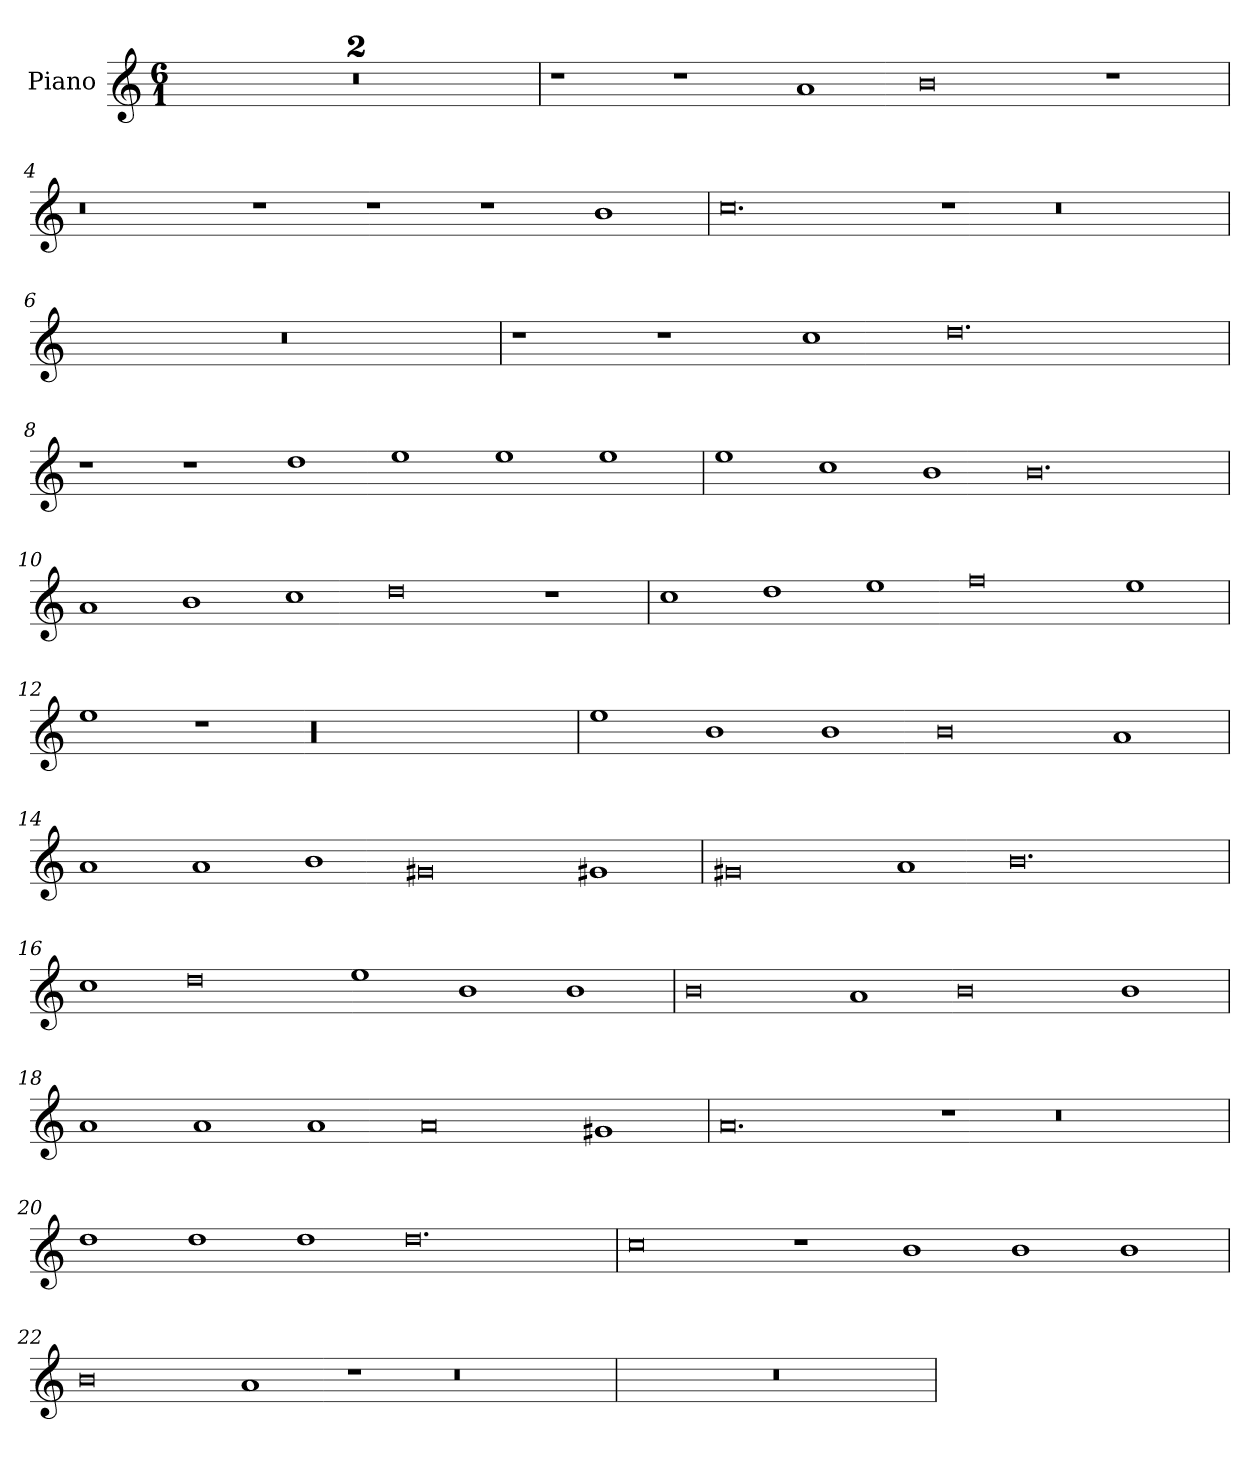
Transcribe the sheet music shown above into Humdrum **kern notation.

**kern
*part1
*staff1
*I"Piano
*I'Pno.
*clefG2
*k[]
*M6/1
*MM200
=1
00.r
=2
00.r
=3
1r
1r
1a
0b
1r
=4
0r
1r
1r
1r
1b
=5
0.cc
1r
0r
=6
00.r
=7
1r
1r
1cc
0.dd
=8
1r
1r
1dd
1ee
1ee
1ee
=9
1ee
1cc
1b
0.b
!!LO:LB:g=z
=10
1a
1b
1cc
0dd
1r
=11
1cc
1dd
1ee
0ff
1ee
=12
1ee
1r
00r
=13
1ee
1b
1b
0b
1a
=14
1a
1a
1b
0g#X
1g#X
=15
0g#X
1a
0.b
!!LO:LB:g=z
=16
1cc
0dd
1ee
1b
1b
=17
0b
1a
0b
1b
=18
1a
1a
1a
0a
1g#X
=19
0.a
1r
0r
=20
1dd
1dd
1dd
0.dd
=21
0cc
1r
1b
1b
1b
=22
0b
1a
1r
0r
!!LO:LB:g=z
=23
00.r
=
*-
